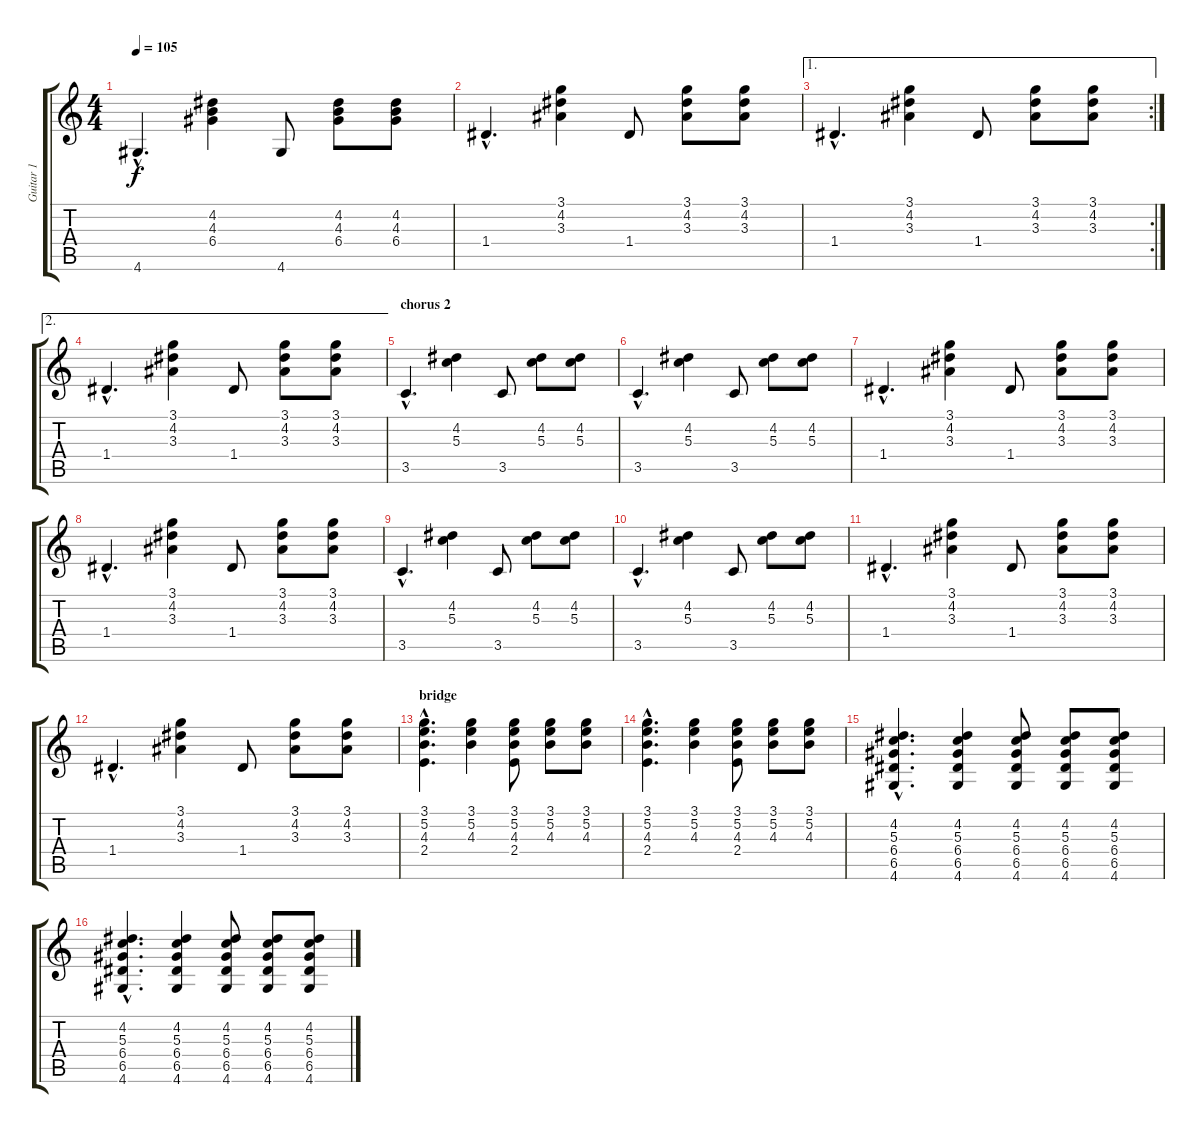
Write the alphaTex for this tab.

\track ("Guitar 1" "Guitar 1") {instrument acousticguitarnylon}
\staff {score tabs}
\tuning (E4 B3 G3 D3 A2 E2) {hide}
\ts (4 4)
\tempo 105
\clef g2
\ks c
4.6{hac}.4{d dy f} (4.2 4.3 6.4).4 4.6.8 (4.2 4.3 6.4).8 (4.2 4.3 6.4).8 |
1.4{hac}.4{d} (3.1 4.2 3.3).4 1.4.8 (3.1 4.2 3.3).8 (3.1 4.2 3.3).8 |
\ae 1
\rc 2
1.4{hac}.4{d} (3.1 4.2 3.3).4 1.4.8 (3.1 4.2 3.3).8 (3.1 4.2 3.3).8 |
\ae 2
1.4{hac}.4{d} (3.1 4.2 3.3).4 1.4.8 (3.1 4.2 3.3).8 (3.1 4.2 3.3).8 |
\section ("" "chorus 2")
3.5{hac}.4{d} (4.2 5.3).4 3.5.8 (4.2 5.3).8 (4.2 5.3).8 |
3.5{hac}.4{d} (4.2 5.3).4 3.5.8 (4.2 5.3).8 (4.2 5.3).8 |
1.4{hac}.4{d} (3.1 4.2 3.3).4 1.4.8 (3.1 4.2 3.3).8 (3.1 4.2 3.3).8 |
1.4{hac}.4{d} (3.1 4.2 3.3).4 1.4.8 (3.1 4.2 3.3).8 (3.1 4.2 3.3).8 |
3.5{hac}.4{d} (4.2 5.3).4 3.5.8 (4.2 5.3).8 (4.2 5.3).8 |
3.5{hac}.4{d} (4.2 5.3).4 3.5.8 (4.2 5.3).8 (4.2 5.3).8 |
1.4{hac}.4{d} (3.1 4.2 3.3).4 1.4.8 (3.1 4.2 3.3).8 (3.1 4.2 3.3).8 |
1.4{hac}.4{d} (3.1 4.2 3.3).4 1.4.8 (3.1 4.2 3.3).8 (3.1 4.2 3.3).8 |
\section ("" "bridge")
(3.1{hac} 5.2{hac} 4.3{hac} 2.4{hac}).4{d} (3.1 5.2 4.3).4 (3.1 5.2 4.3 2.4).8 (3.1 5.2 4.3).8 (3.1 5.2 4.3).8 |
(3.1{hac} 5.2{hac} 4.3{hac} 2.4{hac}).4{d} (3.1 5.2 4.3).4 (3.1 5.2 4.3 2.4).8 (3.1 5.2 4.3).8 (3.1 5.2 4.3).8 |
(4.2{hac} 5.3{hac} 6.4{hac} 6.5{hac} 4.6{hac}).4{d} (4.2 5.3 6.4 6.5 4.6).4 (4.2 5.3 6.4 6.5 4.6).8 (4.2 5.3 6.4 6.5 4.6).8 (4.2 5.3 6.4 6.5 4.6).8 |
(4.2{hac} 5.3{hac} 6.4{hac} 6.5{hac} 4.6{hac}).4{d} (4.2 5.3 6.4 6.5 4.6).4 (4.2 5.3 6.4 6.5 4.6).8 (4.2 5.3 6.4 6.5 4.6).8 (4.2 5.3 6.4 6.5 4.6).8
